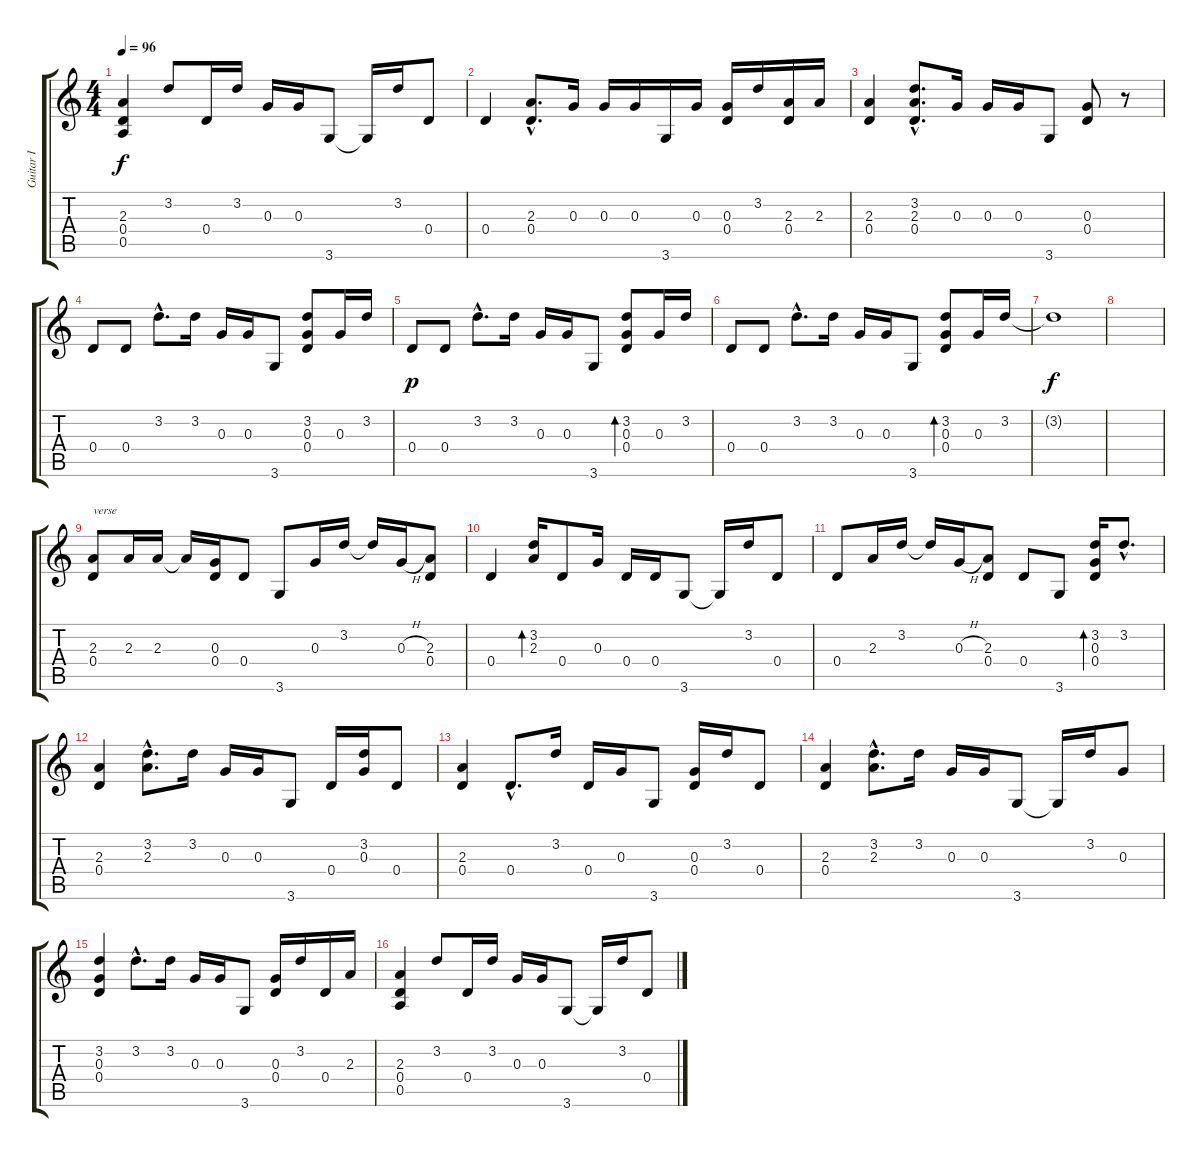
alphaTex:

\track ("Guitar I" "Guitar I") {instrument acousticguitarsteel}
\staff {score tabs}
\tuning (E4 B3 G3 D3 A2 E2) {hide}
\ts (4 4)
\tempo 96
\clef g2
\ks c
(2.3 0.4 0.5).4{dy f} 3.2.8 0.4.16 3.2.16 0.3.16 0.3.16 3.6.8 3.6{t}.16 3.2.16 0.4.8 |
0.4.4 (2.3{hac} 0.4{hac}).8{d} 0.3.16 0.3.16 0.3.16 3.6.16 0.3.16 (0.3 0.4).16 3.2.16 (2.3 0.4).16 2.3.16 |
(2.3 0.4).4 (3.2{hac} 2.3{hac} 0.4{hac}).8{d} 0.3.16 0.3.16 0.3.16 3.6.8 (0.3 0.4).8 r.8 |
0.4.8 0.4.8 3.2{hac}.8{d} 3.2.16 0.3.16 0.3.16 3.6.8 (3.2 0.3 0.4).8 0.3.16 3.2.16 |
0.4.8{dy p} 0.4.8 3.2{hac}.8{d} 3.2.16 0.3.16 0.3.16 3.6.8 (3.2 0.3 0.4).8{bd 240} 0.3.16 3.2.16 |
0.4.8 0.4.8 3.2{hac}.8{d} 3.2.16 0.3.16 0.3.16 3.6.8 (3.2 0.3 0.4).8{bd 240} 0.3.16 3.2.16 |
3.2{t}.1{dy f} |
|
(2.3 0.4).8{txt "verse" volume 10} 2.3.16 2.3.16 2.3{t}.16 (0.3 0.4).16 0.4.8 3.6.8 0.3.16 3.2.16 3.2{t}.16 0.3{h}.16 (2.3 0.4).8 |
0.4.4 (3.2 2.3).16{bd 120} 0.4.8 0.3.16 0.4.16 0.4.16 3.6.8 3.6{t}.16 3.2.16 0.4.8 |
0.4.8 2.3.16 3.2.16 3.2{t}.16 0.3{h}.16 (2.3 0.4).8 0.4.8 3.6.8 (3.2 0.3 0.4).16{bd 240} 3.2{hac}.8{d} |
(2.3 0.4).4 (3.2{hac} 2.3{hac}).8{d} 3.2.16 0.3.16 0.3.16 3.6.8 0.4.16 (3.2 0.3).16 0.4.8 |
(2.3 0.4).4 0.4{hac}.8{d} 3.2.16 0.4.16 0.3.16 3.6.8 (0.3 0.4).16 3.2.16 0.4.8 |
(2.3 0.4).4 (3.2{hac} 2.3{hac}).8{d} 3.2.16 0.3.16 0.3.16 3.6.8 3.6{t}.16 3.2.16 0.3.8 |
(3.2 0.3 0.4).4 3.2{hac}.8{d} 3.2.16 0.3.16 0.3.16 3.6.8 (0.3 0.4).16 3.2.16 0.4.16 2.3.16 |
(2.3 0.4 0.5).4 3.2.8 0.4.16 3.2.16 0.3.16 0.3.16 3.6.8 3.6{t}.16 3.2.16 0.4.8
